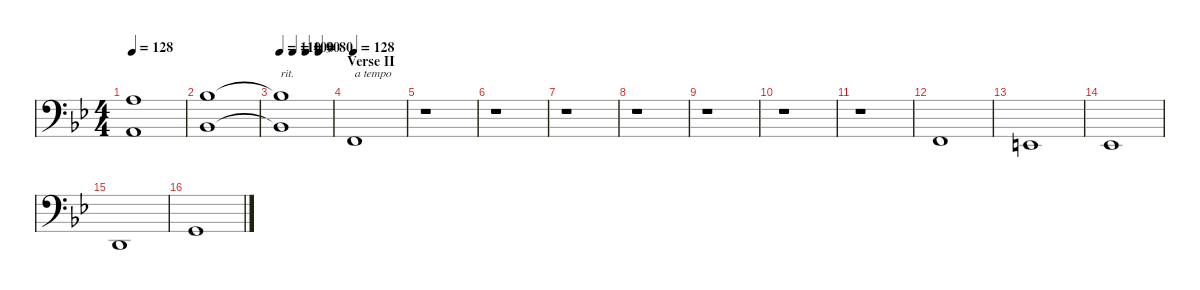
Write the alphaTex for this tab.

\defaultSystemsLayout 4
\hideDynamics
\bracketExtendMode nobrackets
\singleTrackTrackNamePolicy hidden
\multiTrackTrackNamePolicy hidden
\firstSystemTrackNameMode fullname
\firstSystemTrackNameOrientation horizontal
\otherSystemsTrackNameOrientation horizontal
\track ("Strings2" "vln.") {defaultSystemsLayout 8 instrument stringensemble1}
\staff {score}
\tuning (G2 D2 A1 E1 A0)
\ts (4 4)
\tempo 128
\clef f4
\ks bb
(14.1{acc forcenatural} 12.3{acc forcenatural}).1{dy f beam Down} |
(15.1{acc b} 13.3{acc b}).1{beam Down} |
\tempo 110
\tempo (100 0.25)
\tempo (90 0.5)
\tempo (80 0.75)
(15.1{t acc b} 13.3{t acc b}).1{txt "rit." beam Down} |
\section ("" "Verse II")
\tempo 128
13.4{acc forcenatural}.1{txt "a tempo" beam Up} |
r.1{beam Down} |
r.1{beam Down} |
r.1{beam Down} |
r.1{beam Down} |
r.1{beam Down} |
r.1{beam Down} |
r.1{beam Down} |
13.4{acc forcenatural}.1{beam Up} |
12.4{acc forcenatural}.1{beam Up} |
18.5{acc b}.1{beam Up} |
17.5{acc forcenatural}.1{beam Up} |
15.4{acc forcenatural}.1{beam Up}
